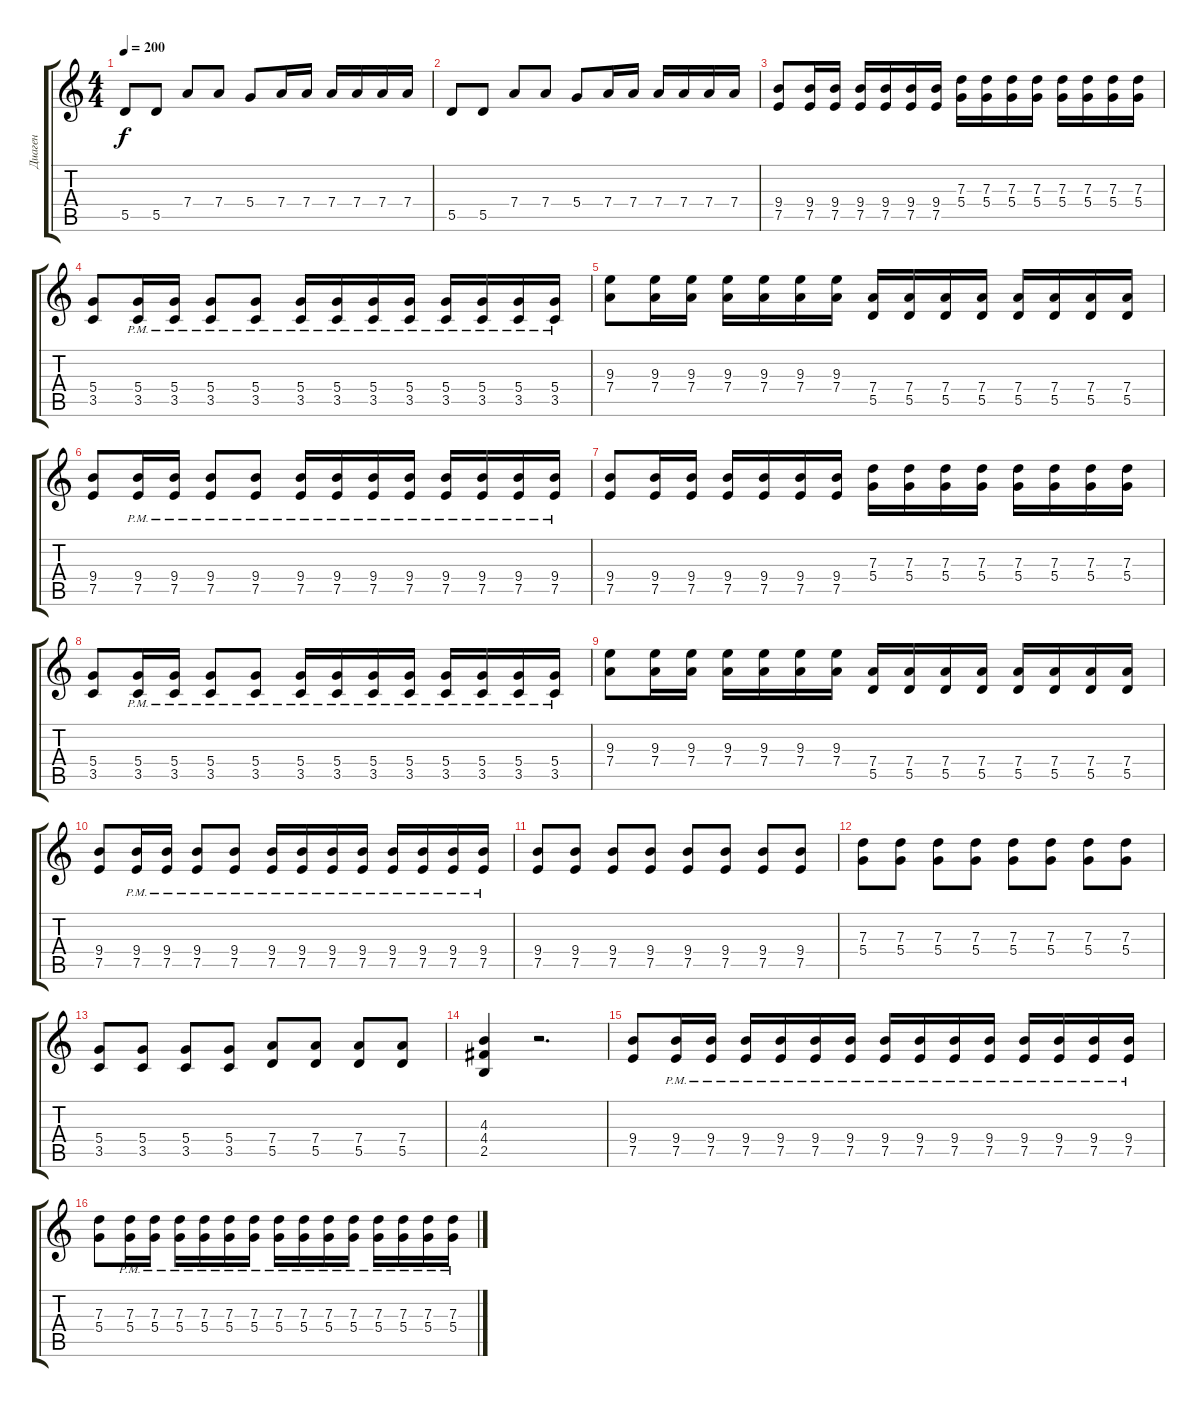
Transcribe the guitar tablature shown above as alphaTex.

\track ("Диаген" "Диаген") {instrument distortionguitar}
\staff {score tabs}
\tuning (E4 B3 G3 D3 A2 E2) {hide}
\ts (4 4)
\tempo 200
\clef g2
\ks c
5.5.8{dy f} 5.5.8 7.4.8 7.4.8 5.4.8 7.4.16 7.4.16 7.4.16 7.4.16 7.4.16 7.4.16 |
5.5.8 5.5.8 7.4.8 7.4.8 5.4.8 7.4.16 7.4.16 7.4.16 7.4.16 7.4.16 7.4.16 |
(9.4 7.5).8 (9.4 7.5).16 (9.4 7.5).16 (9.4 7.5).16 (9.4 7.5).16 (9.4 7.5).16 (9.4 7.5).16 (7.3 5.4).16 (7.3 5.4).16 (7.3 5.4).16 (7.3 5.4).16 (7.3 5.4).16 (7.3 5.4).16 (7.3 5.4).16 (7.3 5.4).16 |
(5.4 3.5).8 (5.4{pm} 3.5{pm}).16 (5.4{pm} 3.5{pm}).16 (5.4{pm} 3.5{pm}).8 (5.4{pm} 3.5{pm}).8 (5.4{pm} 3.5{pm}).16 (5.4{pm} 3.5{pm}).16 (5.4{pm} 3.5{pm}).16 (5.4{pm} 3.5{pm}).16 (5.4{pm} 3.5{pm}).16 (5.4{pm} 3.5{pm}).16 (5.4{pm} 3.5{pm}).16 (5.4{pm} 3.5{pm}).16 |
(9.3 7.4).8 (9.3 7.4).16 (9.3 7.4).16 (9.3 7.4).16 (9.3 7.4).16 (9.3 7.4).16 (9.3 7.4).16 (7.4 5.5).16 (7.4 5.5).16 (7.4 5.5).16 (7.4 5.5).16 (7.4 5.5).16 (7.4 5.5).16 (7.4 5.5).16 (7.4 5.5).16 |
(9.4 7.5).8 (9.4{pm} 7.5{pm}).16 (9.4{pm} 7.5{pm}).16 (9.4{pm} 7.5{pm}).8 (9.4{pm} 7.5{pm}).8 (9.4{pm} 7.5{pm}).16 (9.4{pm} 7.5{pm}).16 (9.4{pm} 7.5{pm}).16 (9.4{pm} 7.5{pm}).16 (9.4{pm} 7.5{pm}).16 (9.4{pm} 7.5{pm}).16 (9.4{pm} 7.5{pm}).16 (9.4{pm} 7.5{pm}).16 |
(9.4 7.5).8 (9.4 7.5).16 (9.4 7.5).16 (9.4 7.5).16 (9.4 7.5).16 (9.4 7.5).16 (9.4 7.5).16 (7.3 5.4).16 (7.3 5.4).16 (7.3 5.4).16 (7.3 5.4).16 (7.3 5.4).16 (7.3 5.4).16 (7.3 5.4).16 (7.3 5.4).16 |
(5.4 3.5).8 (5.4{pm} 3.5{pm}).16 (5.4{pm} 3.5{pm}).16 (5.4{pm} 3.5{pm}).8 (5.4{pm} 3.5{pm}).8 (5.4{pm} 3.5{pm}).16 (5.4{pm} 3.5{pm}).16 (5.4{pm} 3.5{pm}).16 (5.4{pm} 3.5{pm}).16 (5.4{pm} 3.5{pm}).16 (5.4{pm} 3.5{pm}).16 (5.4{pm} 3.5{pm}).16 (5.4{pm} 3.5{pm}).16 |
(9.3 7.4).8 (9.3 7.4).16 (9.3 7.4).16 (9.3 7.4).16 (9.3 7.4).16 (9.3 7.4).16 (9.3 7.4).16 (7.4 5.5).16 (7.4 5.5).16 (7.4 5.5).16 (7.4 5.5).16 (7.4 5.5).16 (7.4 5.5).16 (7.4 5.5).16 (7.4 5.5).16 |
(9.4 7.5).8 (9.4{pm} 7.5{pm}).16 (9.4{pm} 7.5{pm}).16 (9.4{pm} 7.5{pm}).8 (9.4{pm} 7.5{pm}).8 (9.4{pm} 7.5{pm}).16 (9.4{pm} 7.5{pm}).16 (9.4{pm} 7.5{pm}).16 (9.4{pm} 7.5{pm}).16 (9.4{pm} 7.5{pm}).16 (9.4{pm} 7.5{pm}).16 (9.4{pm} 7.5{pm}).16 (9.4{pm} 7.5{pm}).16 |
(9.4 7.5).8 (9.4 7.5).8 (9.4 7.5).8 (9.4 7.5).8 (9.4 7.5).8 (9.4 7.5).8 (9.4 7.5).8 (9.4 7.5).8 |
(7.3 5.4).8 (7.3 5.4).8 (7.3 5.4).8 (7.3 5.4).8 (7.3 5.4).8 (7.3 5.4).8 (7.3 5.4).8 (7.3 5.4).8 |
(5.4 3.5).8 (5.4 3.5).8 (5.4 3.5).8 (5.4 3.5).8 (7.4 5.5).8 (7.4 5.5).8 (7.4 5.5).8 (7.4 5.5).8 |
(4.3 4.4 2.5).4 r.2{d} |
(9.4 7.5).8 (9.4{pm} 7.5{pm}).16 (9.4{pm} 7.5{pm}).16 (9.4{pm} 7.5{pm}).16 (9.4{pm} 7.5{pm}).16 (9.4{pm} 7.5{pm}).16 (9.4{pm} 7.5{pm}).16 (9.4{pm} 7.5{pm}).16 (9.4{pm} 7.5{pm}).16 (9.4{pm} 7.5{pm}).16 (9.4{pm} 7.5{pm}).16 (9.4{pm} 7.5{pm}).16 (9.4{pm} 7.5{pm}).16 (9.4{pm} 7.5{pm}).16 (9.4{pm} 7.5{pm}).16 |
(7.3 5.4).8 (7.3{pm} 5.4{pm}).16 (7.3{pm} 5.4{pm}).16 (7.3{pm} 5.4{pm}).16 (7.3{pm} 5.4{pm}).16 (7.3{pm} 5.4{pm}).16 (7.3{pm} 5.4{pm}).16 (7.3{pm} 5.4{pm}).16 (7.3{pm} 5.4{pm}).16 (7.3{pm} 5.4{pm}).16 (7.3{pm} 5.4{pm}).16 (7.3{pm} 5.4{pm}).16 (7.3{pm} 5.4{pm}).16 (7.3{pm} 5.4{pm}).16 (7.3{pm} 5.4{pm}).16
